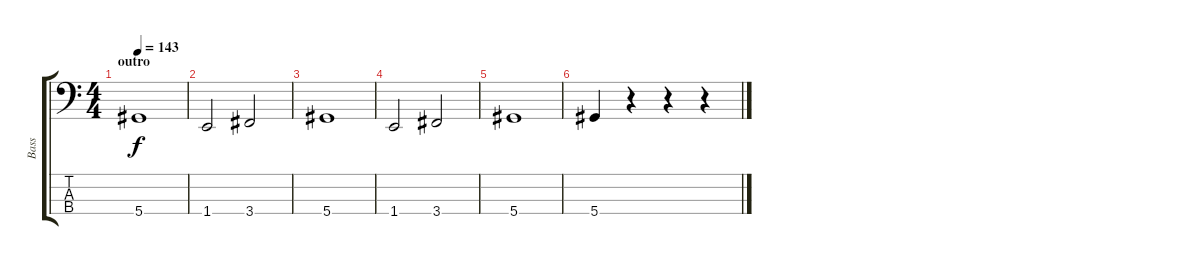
\track ("Bass" "Bass") {instrument electricbassfinger}
\staff {score tabs}
\tuning (Gb2 Db2 Ab1 Eb1) {hide}
\ts (4 4)
\section ("" "outro")
\tempo 143
\clef f4
\ks c
5.4.1{dy f} |
1.4.2 3.4.2 |
5.4.1 |
1.4.2 3.4.2 |
5.4.1 |
5.4.4 r.4 r.4 r.4
